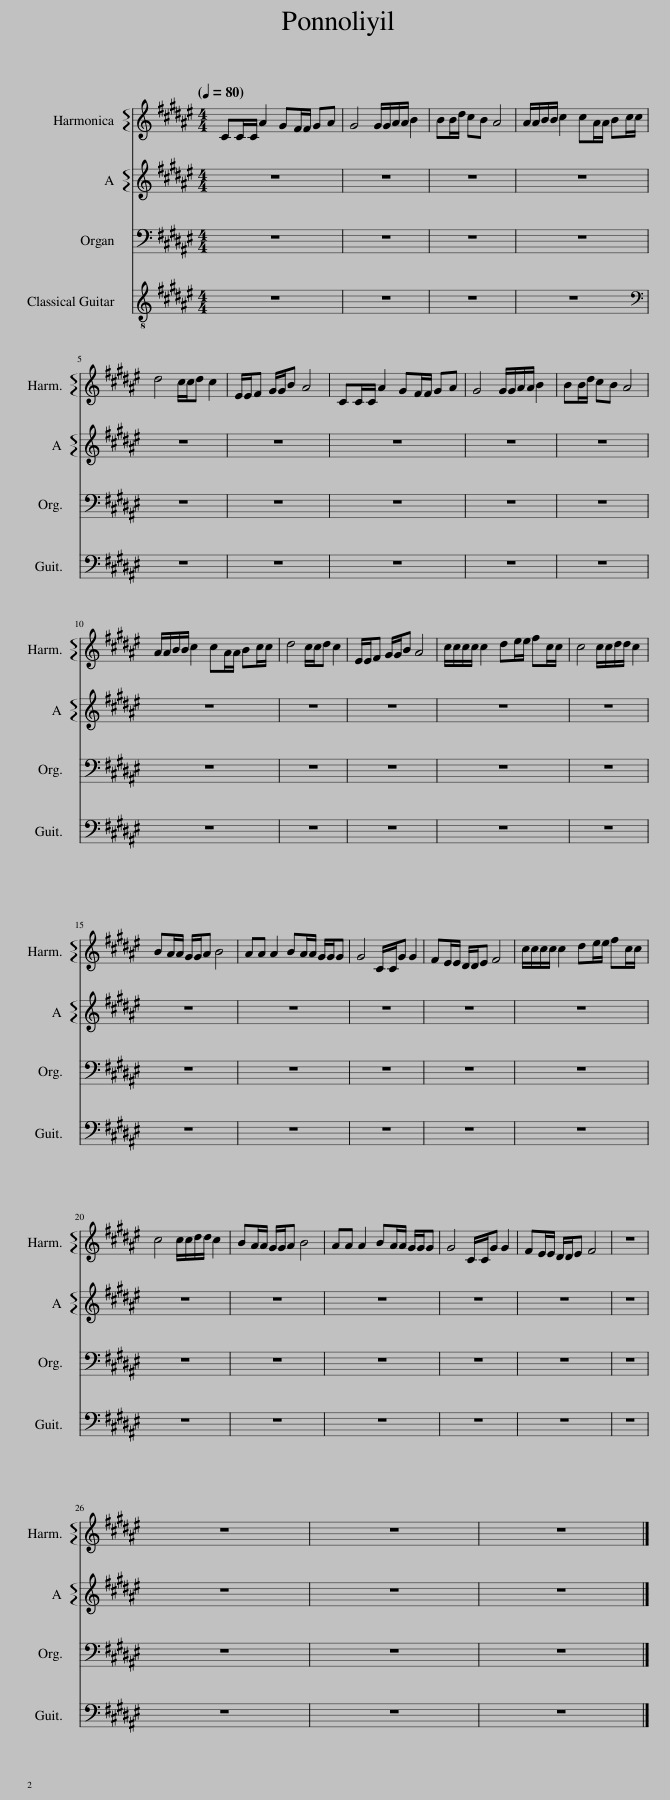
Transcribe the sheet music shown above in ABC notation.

X:1
L:1/8
Q:1/4=80
M:4/4
I:linebreak $
K:F#
V:1 treble
V:1
 CC/C/ A2 GF/F/ GA | G4 G/G/A/A/ B2 | BB/d/ cB A4 | A/A/B/B/ c2 cA/A/ Bc/c/ |$ d4 c/c/d c2 | %5
 E/E/F G/G/B A4 | CC/C/ A2 GF/F/ GA | G4 G/G/A/A/ B2 | BB/d/ cB A4 |$ A/A/B/B/ c2 cA/A/ Bc/c/ | %10
 d4 c/c/d c2 | E/E/F G/G/B A4 | c/c/c/c/ c2 de/e/ fc/c/ | c4 c/c/d/d/ c2 |$ BA/A/ G/G/A B4 | %15
 AA A2 BA/A/ G/G/G | G4 C/C/G G2 | FE/E/ D/D/E F4 | c/c/c/c/ c2 de/e/ fc/c/ |$ c4 c/c/d/d/ c2 | %20
 BA/A/ G/G/A B4 | AA A2 BA/A/ G/G/G | G4 C/C/G G2 | FE/E/ D/D/E F4 | z8 |$ %25
 z8 | z8 | z8 |] %28
